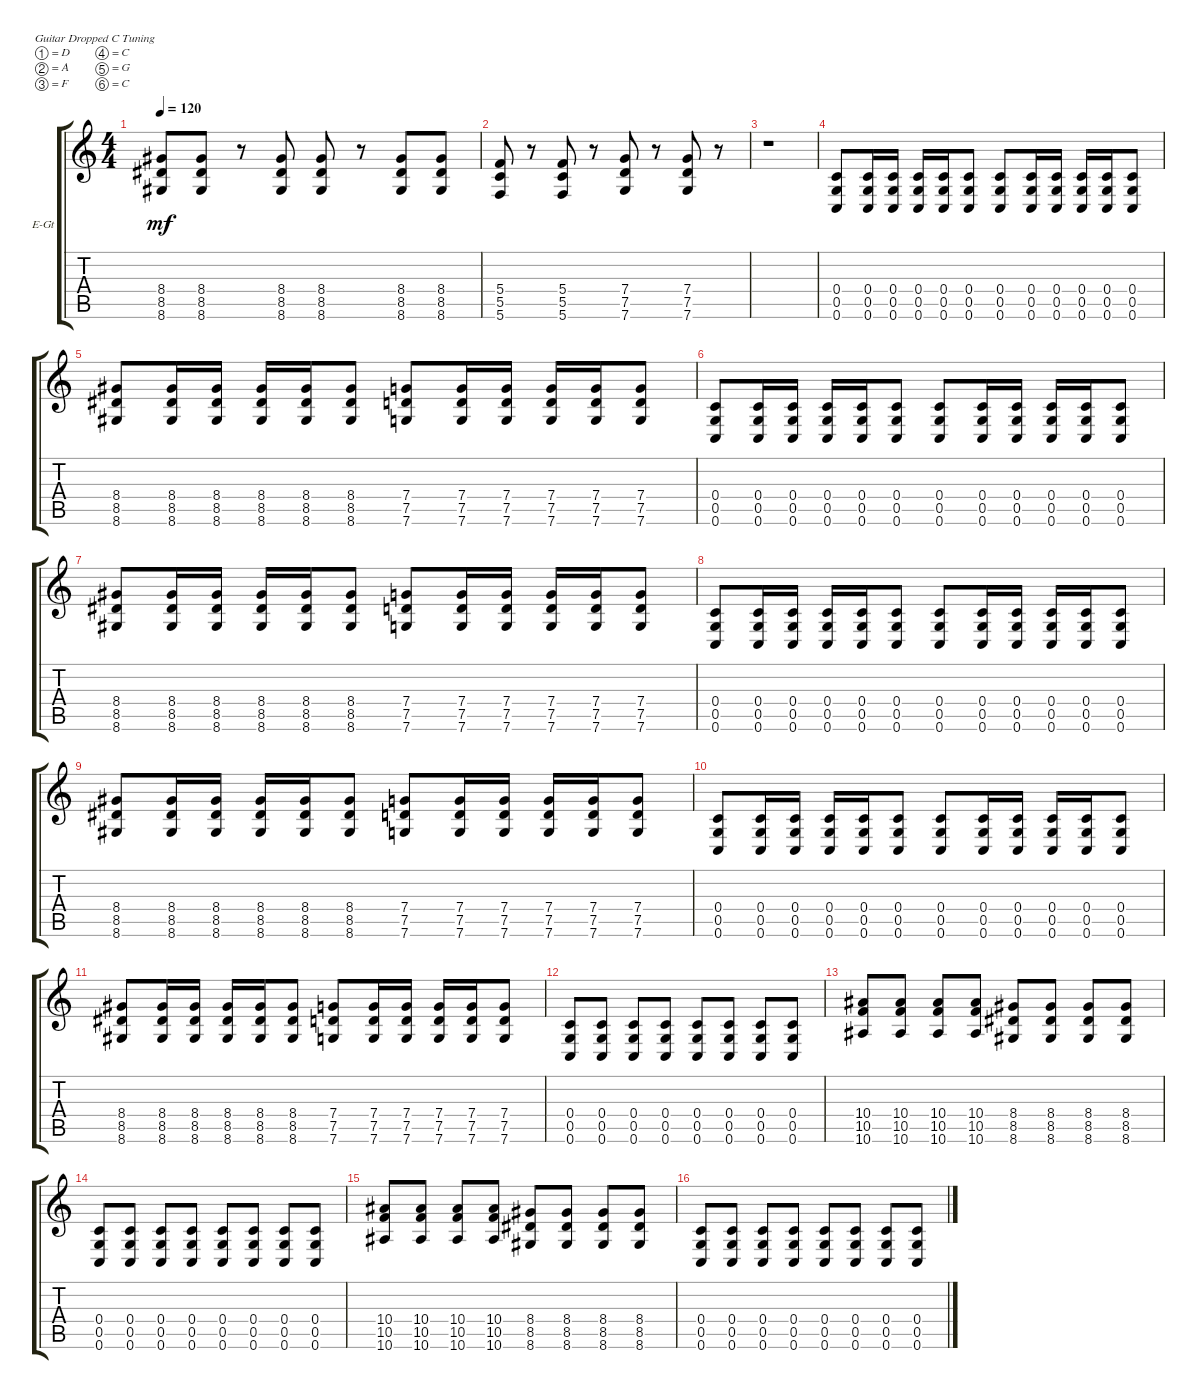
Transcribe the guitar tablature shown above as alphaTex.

\defaultSystemsLayout 4
\bracketExtendMode groupsimilarinstruments
\firstSystemTrackNameOrientation horizontal
\otherSystemsTrackNameOrientation horizontal
\track ("Electric Guitar (Drive)" "E-Gt") {instrument overdrivenguitar}
\staff {score tabs}
\tuning (D4 A3 F3 C3 G2 C2)
\ts (4 4)
\tempo 120
\clef g2
\ks c
(8.6 8.5 8.4).8{dy mf} (8.6 8.5 8.4).8 r.8 (8.6 8.5 8.4).8 (8.6 8.5 8.4).8 r.8 (8.6 8.5 8.4).8 (8.6 8.5 8.4).8 |
(5.6 5.5 5.4).8 r.8 (5.6 5.5 5.4).8 r.8 (7.6 7.5 7.4).8 r.8 (7.6 7.5 7.4).8 r.8 |
r.1 |
(0.6 0.5 0.4).8 (0.6 0.4 0.5).16 (0.6 0.5 0.4).16 (0.6 0.5 0.4).16 (0.6 0.5 0.4).16 (0.6 0.5 0.4).8 (0.6 0.5 0.4).8 (0.6 0.4 0.5).16 (0.6 0.5 0.4).16 (0.6 0.5 0.4).16 (0.6 0.5 0.4).16 (0.6 0.5 0.4).8 |
(8.6 8.5 8.4).8 (8.6 8.4 8.5).16 (8.6 8.5 8.4).16 (8.6 8.5 8.4).16 (8.6 8.5 8.4).16 (8.6 8.5 8.4).8 (7.6 7.5 7.4).8 (7.6 7.4 7.5).16 (7.6 7.5 7.4).16 (7.6 7.5 7.4).16 (7.6 7.5 7.4).16 (7.6 7.5 7.4).8 |
(0.6 0.5 0.4).8 (0.6 0.4 0.5).16 (0.6 0.5 0.4).16 (0.6 0.5 0.4).16 (0.6 0.5 0.4).16 (0.6 0.5 0.4).8 (0.6 0.5 0.4).8 (0.6 0.4 0.5).16 (0.6 0.5 0.4).16 (0.6 0.5 0.4).16 (0.6 0.5 0.4).16 (0.6 0.5 0.4).8 |
(8.6 8.5 8.4).8 (8.6 8.4 8.5).16 (8.6 8.5 8.4).16 (8.6 8.5 8.4).16 (8.6 8.5 8.4).16 (8.6 8.5 8.4).8 (7.6 7.5 7.4).8 (7.6 7.4 7.5).16 (7.6 7.5 7.4).16 (7.6 7.5 7.4).16 (7.6 7.5 7.4).16 (7.6 7.5 7.4).8 |
(0.6 0.5 0.4).8 (0.6 0.4 0.5).16 (0.6 0.5 0.4).16 (0.6 0.5 0.4).16 (0.6 0.5 0.4).16 (0.6 0.5 0.4).8 (0.6 0.5 0.4).8 (0.6 0.4 0.5).16 (0.6 0.5 0.4).16 (0.6 0.5 0.4).16 (0.6 0.5 0.4).16 (0.6 0.5 0.4).8 |
(8.6 8.5 8.4).8 (8.6 8.4 8.5).16 (8.6 8.5 8.4).16 (8.6 8.5 8.4).16 (8.6 8.5 8.4).16 (8.6 8.5 8.4).8 (7.6 7.5 7.4).8 (7.6 7.4 7.5).16 (7.6 7.5 7.4).16 (7.6 7.5 7.4).16 (7.6 7.5 7.4).16 (7.6 7.5 7.4).8 |
(0.6 0.5 0.4).8 (0.6 0.4 0.5).16 (0.6 0.5 0.4).16 (0.6 0.5 0.4).16 (0.6 0.5 0.4).16 (0.6 0.5 0.4).8 (0.6 0.5 0.4).8 (0.6 0.4 0.5).16 (0.6 0.5 0.4).16 (0.6 0.5 0.4).16 (0.6 0.5 0.4).16 (0.6 0.5 0.4).8 |
(8.6 8.5 8.4).8 (8.6 8.4 8.5).16 (8.6 8.5 8.4).16 (8.6 8.5 8.4).16 (8.6 8.5 8.4).16 (8.6 8.5 8.4).8 (7.6 7.5 7.4).8 (7.6 7.4 7.5).16 (7.6 7.5 7.4).16 (7.6 7.5 7.4).16 (7.6 7.5 7.4).16 (7.6 7.5 7.4).8 |
(0.6 0.4 0.5).8 (0.6 0.4 0.5).8 (0.6 0.4 0.5).8 (0.6 0.4 0.5).8 (0.6 0.4 0.5).8 (0.6 0.4 0.5).8 (0.6 0.4 0.5).8 (0.6 0.4 0.5).8 |
(10.6 10.5 10.4).8 (10.6 10.5 10.4).8 (10.6 10.5 10.4).8 (10.6 10.5 10.4).8 (8.6 8.4 8.5).8 (8.6 8.5 8.4).8 (8.6 8.4 8.5).8 (8.6 8.5 8.4).8 |
(0.6 0.4 0.5).8 (0.6 0.4 0.5).8 (0.6 0.4 0.5).8 (0.6 0.4 0.5).8 (0.6 0.4 0.5).8 (0.6 0.4 0.5).8 (0.6 0.4 0.5).8 (0.6 0.4 0.5).8 |
(10.6 10.5 10.4).8 (10.6 10.5 10.4).8 (10.6 10.5 10.4).8 (10.6 10.5 10.4).8 (8.6 8.4 8.5).8 (8.6 8.5 8.4).8 (8.6 8.4 8.5).8 (8.6 8.5 8.4).8 |
(0.6 0.4 0.5).8 (0.6 0.4 0.5).8 (0.6 0.4 0.5).8 (0.6 0.4 0.5).8 (0.6 0.4 0.5).8 (0.6 0.4 0.5).8 (0.6 0.4 0.5).8 (0.6 0.4 0.5).8
